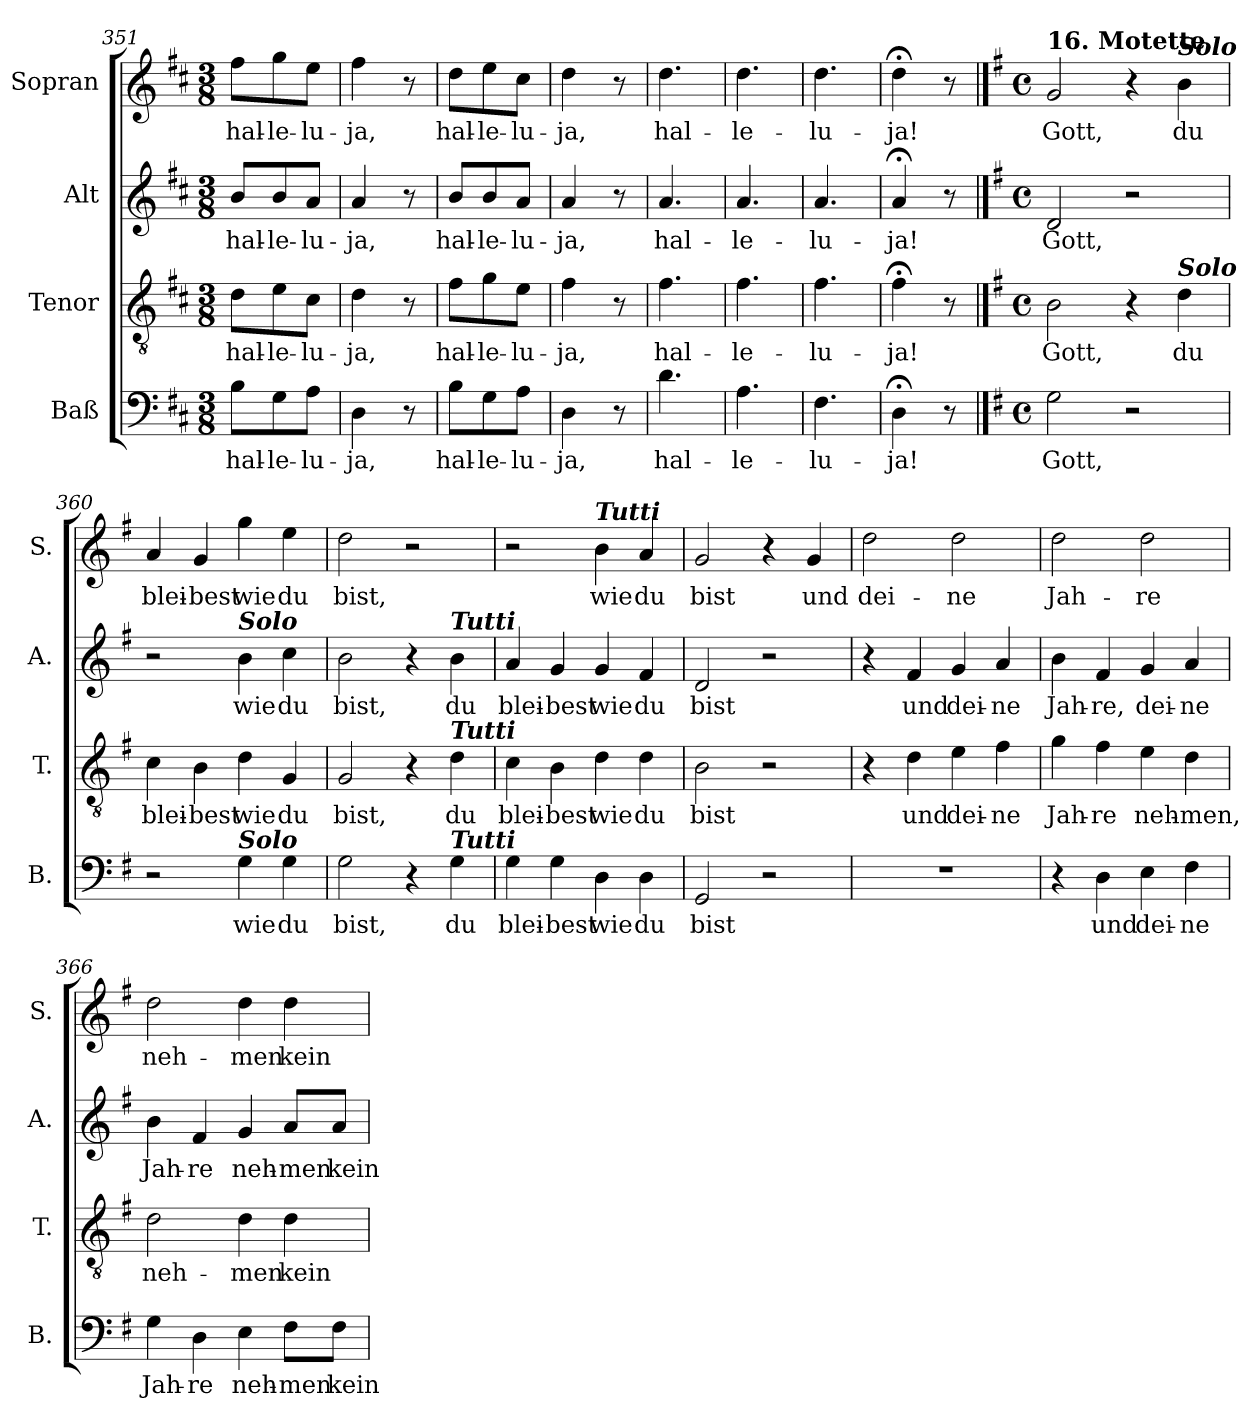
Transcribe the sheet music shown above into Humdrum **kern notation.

**kern	**text	**kern	**text	**kern	**text	**kern	**text
*part4	*part4	*part3	*part3	*part2	*part2	*part1	*part1
*staff4	*staff4	*staff3	*staff3	*staff2	*staff2	*staff1	*staff1
*I"Baß	*	*I"Tenor	*	*I"Alt	*	*I"Sopran	*
*I'B.	*	*I'T.	*	*I'A.	*	*I'S.	*
*clefF4	*	*clefGv2	*	*clefG2	*	*clefG2	*
*k[f#c#]	*	*k[f#c#]	*	*k[f#c#]	*	*k[f#c#]	*
*D:	*	*D:	*	*D:	*	*D:	*
*M3/8	*	*M3/8	*	*M3/8	*	*M3/8	*
=351	=351	=351	=351	=351	=351	=351	=351
!	!LO:LY:b	!	!LO:LY:b	!	!LO:LY:b	!	!LO:LY:b
8B\L	hal-	8d\L	hal-	8b/L	hal-	8ff#\L	hal-
!	!LO:LY:b	!	!LO:LY:b	!	!LO:LY:b	!	!LO:LY:b
8G\	-le-	8e\	-le-	8b/	-le-	8gg\	-le-
!	!LO:LY:b	!	!LO:LY:b	!	!LO:LY:b	!	!LO:LY:b
8A\J	-lu-	8c#\J	-lu-	8a/J	-lu-	8ee\J	-lu-
=352	=352	=352	=352	=352	=352	=352	=352
!	!LO:LY:b	!	!LO:LY:b	!	!LO:LY:b	!	!LO:LY:b
4D\	-ja,	4d\	-ja,	4a/	-ja,	4ff#\	-ja,
8r	.	8r	.	8r	.	8r	.
=353	=353	=353	=353	=353	=353	=353	=353
!	!LO:LY:b	!	!LO:LY:b	!	!LO:LY:b	!	!LO:LY:b
8B\L	hal-	8f#\L	hal-	8b/L	hal-	8dd\L	hal-
!	!LO:LY:b	!	!LO:LY:b	!	!LO:LY:b	!	!LO:LY:b
8G\	-le-	8g\	-le-	8b/	-le-	8ee\	-le-
!	!LO:LY:b	!	!LO:LY:b	!	!LO:LY:b	!	!LO:LY:b
8A\J	-lu-	8e\J	-lu-	8a/J	-lu-	8cc#\J	-lu-
=354	=354	=354	=354	=354	=354	=354	=354
!	!LO:LY:b	!	!LO:LY:b	!	!LO:LY:b	!	!LO:LY:b
4D\	-ja,	4f#\	-ja,	4a/	-ja,	4dd\	-ja,
8r	.	8r	.	8r	.	8r	.
=355	=355	=355	=355	=355	=355	=355	=355
!	!LO:LY:b	!	!LO:LY:b	!	!LO:LY:b	!	!LO:LY:b
4.d\	hal-	4.f#\	hal-	4.a/	hal-	4.dd\	hal-
=356	=356	=356	=356	=356	=356	=356	=356
!	!LO:LY:b	!	!LO:LY:b	!	!LO:LY:b	!	!LO:LY:b
4.A\	-le-	4.f#\	-le-	4.a/	-le-	4.dd\	-le-
=357	=357	=357	=357	=357	=357	=357	=357
!	!LO:LY:b	!	!LO:LY:b	!	!LO:LY:b	!	!LO:LY:b
4.F#\	-lu-	4.f#\	-lu-	4.a/	-lu-	4.dd\	-lu-
=358	=358	=358	=358	=358	=358	=358	=358
!	!LO:LY:b	!	!LO:LY:b	!	!LO:LY:b	!	!LO:LY:b
4D;<\	-ja!	4f#;<\	-ja!	4a;</	-ja!	4dd;<\	-ja!
8r	.	8r	.	8r	.	8r	.
!!LO:LB:g=z
==359	==359	==359	==359	==359	==359	==359	==359
*k[f#]	*	*k[f#]	*	*k[f#]	*	*k[f#]	*
*G:	*	*G:	*	*G:	*	*G:	*
*M4/4	*	*M4/4	*	*M4/4	*	*M4/4	*
*met(c)	*	*met(c)	*	*met(c)	*	*met(c)	*
!	!	!	!	!	!	!LO:TX:a:B:t=16. Motette	!
!	!LO:LY:b	!	!LO:LY:b	!	!LO:LY:b	!	!LO:LY:b
2G\	Gott,	2B\	Gott,	2d/	Gott,	2g/	Gott,
2r	.	4r	.	2r	.	4r	.
!	!	!	!	!	!	!LO:TX:a:Bi:t=Solo	!
!	!	!LO:TX:a:Bi:t=Solo	!	!	!	!	!
!	!	!	!LO:LY:b	!	!	!	!LO:LY:b
.	.	4d\	du	.	.	4b\	du
=360	=360	=360	=360	=360	=360	=360	=360
!	!	!	!LO:LY:b	!	!	!	!LO:LY:b
2r	.	4c\	blei-	2r	.	4a/	blei-
!	!	!	!LO:LY:b	!	!	!	!LO:LY:b
.	.	4B\	-best	.	.	4g/	-best
!	!	!	!	!LO:TX:a:Bi:t=Solo	!	!	!
!LO:TX:a:Bi:t=Solo	!	!	!	!	!	!	!
!	!LO:LY:b	!	!LO:LY:b	!	!LO:LY:b	!	!LO:LY:b
4G\	wie	4d\	wie	4b\	wie	4gg\	wie
!	!LO:LY:b	!	!LO:LY:b	!	!LO:LY:b	!	!LO:LY:b
4G\	du	4G/	du	4cc\	du	4ee\	du
=361	=361	=361	=361	=361	=361	=361	=361
!	!LO:LY:b	!	!LO:LY:b	!	!LO:LY:b	!	!LO:LY:b
2G\	bist,	2G/	bist,	2b\	bist,	2dd\	bist,
4r	.	4r	.	4r	.	2r	.
!	!	!	!	!LO:TX:a:Bi:t=Tutti	!	!	!
!	!	!LO:TX:a:Bi:t=Tutti	!	!	!	!	!
!LO:TX:a:Bi:t=Tutti	!	!	!	!	!	!	!
!	!LO:LY:b	!	!LO:LY:b	!	!LO:LY:b	!	!
4G\	du	4d\	du	4b\	du	.	.
=362	=362	=362	=362	=362	=362	=362	=362
!	!LO:LY:b	!	!LO:LY:b	!	!LO:LY:b	!	!
4G\	blei-	4c\	blei-	4a/	blei-	2r	.
!	!LO:LY:b	!	!LO:LY:b	!	!LO:LY:b	!	!
4G\	-best	4B\	-best	4g/	-best	.	.
!	!	!	!	!	!	!LO:TX:a:Bi:t=Tutti	!
!	!LO:LY:b	!	!LO:LY:b	!	!LO:LY:b	!	!LO:LY:b
4D\	wie	4d\	wie	4g/	wie	4b\	wie
!	!LO:LY:b	!	!LO:LY:b	!	!LO:LY:b	!	!LO:LY:b
4D\	du	4d\	du	4f#/	du	4a/	du
=363	=363	=363	=363	=363	=363	=363	=363
!	!LO:LY:b	!	!LO:LY:b	!	!LO:LY:b	!	!LO:LY:b
2GG/	bist	2B\	bist	2d/	bist	2g/	bist
2r	.	2r	.	2r	.	4r	.
!	!	!	!	!	!	!	!LO:LY:b
.	.	.	.	.	.	4g/	und
!!LO:PB:g=z
=364	=364	=364	=364	=364	=364	=364	=364
!	!	!	!	!	!	!	!LO:LY:b
1r	.	4r	.	4r	.	2dd\	dei-
!	!	!	!LO:LY:b	!	!LO:LY:b	!	!
.	.	4d\	und	4f#/	und	.	.
!	!	!	!LO:LY:b	!	!LO:LY:b	!	!LO:LY:b
.	.	4e\	dei-	4g/	dei-	2dd\	-ne
!	!	!	!LO:LY:b	!	!LO:LY:b	!	!
.	.	4f#\	-ne	4a/	-ne	.	.
=365	=365	=365	=365	=365	=365	=365	=365
!	!	!	!LO:LY:b	!	!LO:LY:b	!	!LO:LY:b
4r	.	4g\	Jah-	4b\	Jah-	2dd\	Jah-
!	!LO:LY:b	!	!LO:LY:b	!	!LO:LY:b	!	!
4D\	und	4f#\	-re	4f#/	-re,	.	.
!	!LO:LY:b	!	!LO:LY:b	!	!LO:LY:b	!	!LO:LY:b
4E\	dei-	4e\	neh-	4g/	dei-	2dd\	-re
!	!LO:LY:b	!	!LO:LY:b	!	!LO:LY:b	!	!
4F#\	-ne	4d\	-men,	4a/	-ne	.	.
=366	=366	=366	=366	=366	=366	=366	=366
!	!LO:LY:b	!	!LO:LY:b	!	!LO:LY:b	!	!LO:LY:b
4G\	Jah-	2d\	neh-	4b\	Jah-	2dd\	neh-
!	!LO:LY:b	!	!	!	!LO:LY:b	!	!
4D\	-re	.	.	4f#/	-re	.	.
!	!LO:LY:b	!	!LO:LY:b	!	!LO:LY:b	!	!LO:LY:b
4E\	neh-	4d\	-men	4g/	neh-	4dd\	-men
!	!LO:LY:b	!	!LO:LY:b	!	!LO:LY:b	!	!LO:LY:b
8F#\L	-men	4d\	kein	8a/L	-men	4dd\	kein
!	!LO:LY:b	!	!	!	!LO:LY:b	!	!
8F#\J	kein	.	.	8a/J	kein	.	.
=	=	=	=	=	=	=	=
*-	*-	*-	*-	*-	*-	*-	*-
